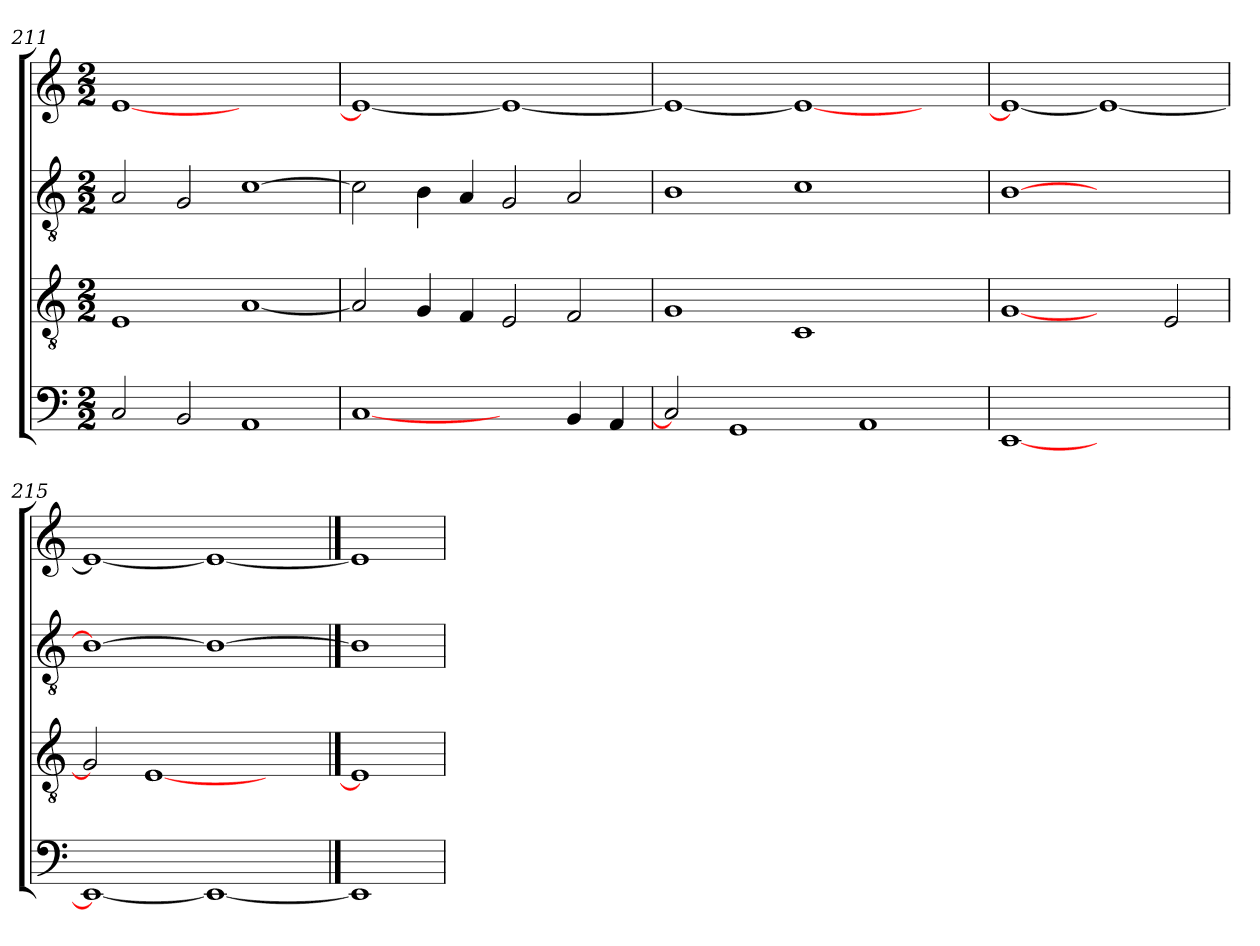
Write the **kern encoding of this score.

**kern	**kern	**kern	**kern
*part4	*part3	*part2	*part1
*staff4	*staff3	*staff2	*staff1
*clefF4	*clefGv2	*clefGv2	*clefG2
*k[]	*k[]	*k[]	*k[]
*M2/2	*M2/2	*M2/2	*M2/2
=211	=211	=211	=211
2C/	1E	2A/	[1e
2BB/	.	2G/	.
1AA	[1A	[1c	1ryy
=212	=212	=212	=212
[1C	2A/]	2c\]	1e_
.	4G/	4B\	.
.	4F/	4A/	.
2ryy	2E/	2G/	1e_
4BB/	2F/	2A/	.
4AA/	.	.	.
=213	=213	=213	=213
2C]	1G	1B	1e_
1GG	.	.	.
.	1C	1c	1e_
1AA	.	.	.
.	2ryy	2ryy	2ryy
=214	=214	=214	=214
[1EE	[1G	[1B	1e_
1ryy	2ryy	1ryy	1e_
.	2E/	.	.
=215	=215	=215	=215
1EE_	2G]	1B_	1e_
.	[1E	.	.
1EE_	.	1B_	1e_
.	2ryy	.	.
==216	==216	==216	==216
1EE]	1E]	1B]	1e]
=	=	=	=
*-	*-	*-	*-
